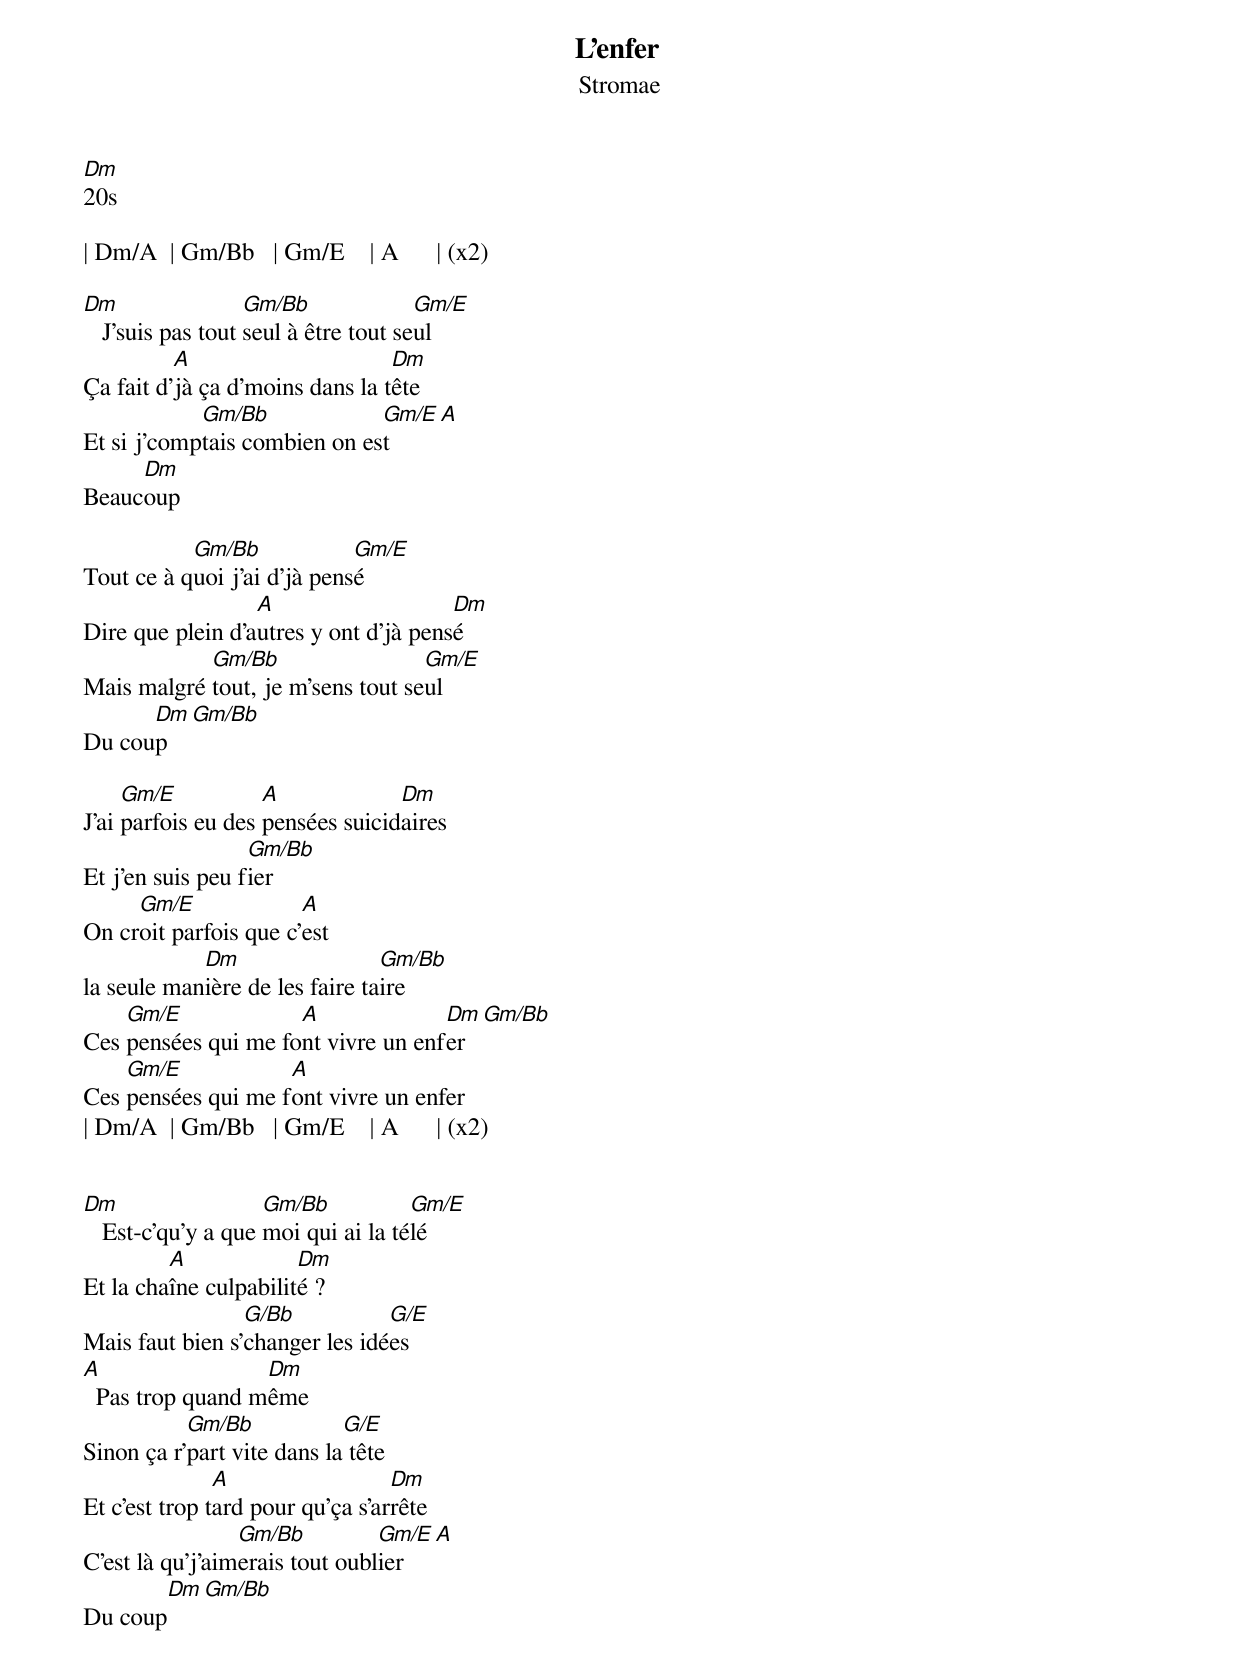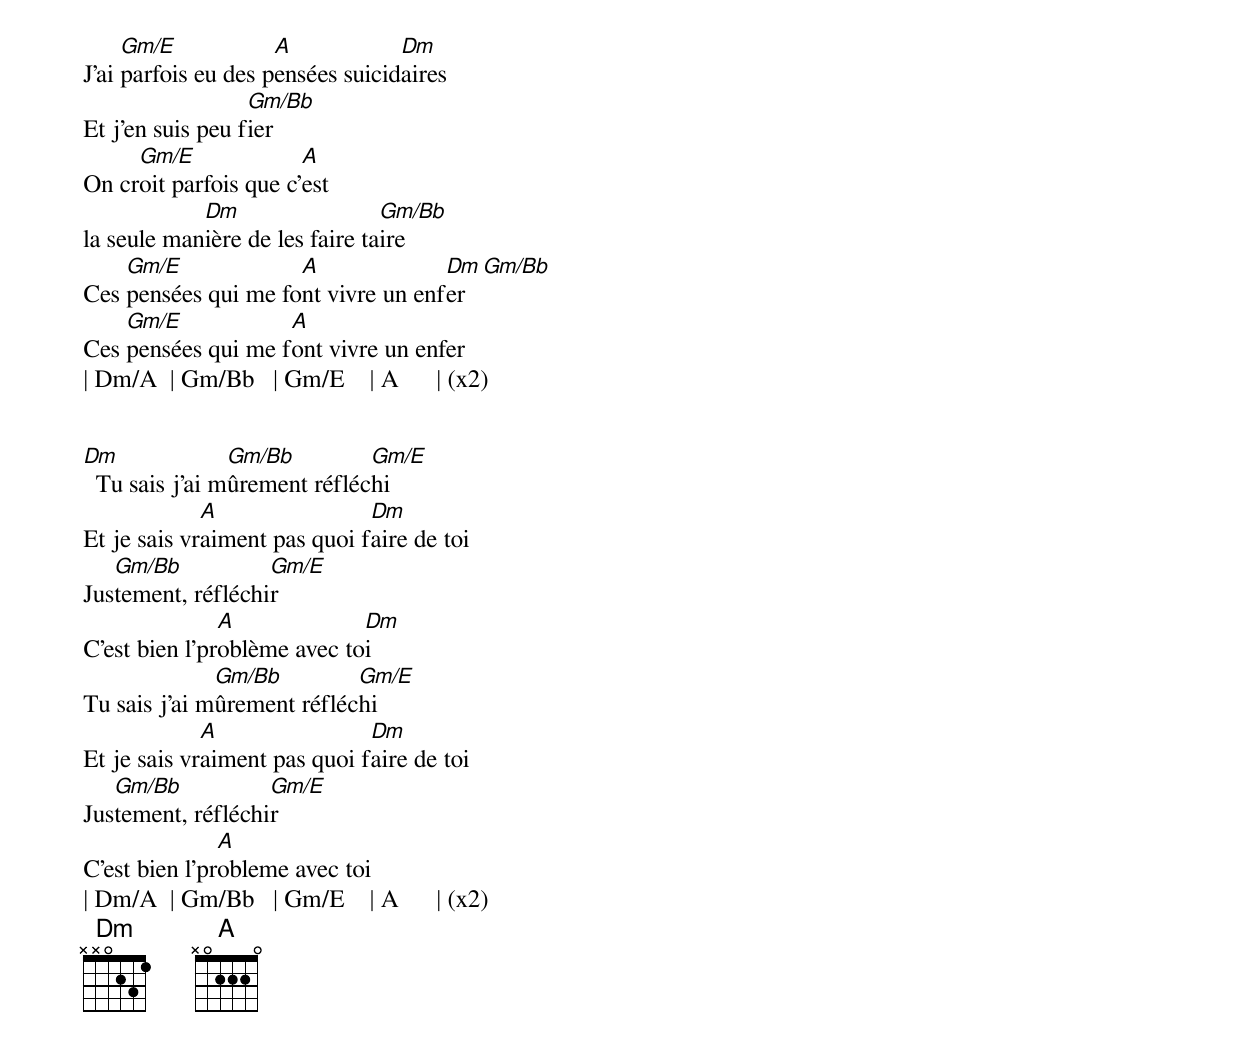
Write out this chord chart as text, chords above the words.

L'enfer
Stromae
Dm
20s

| Dm/A  | Gm/Bb   | Gm/E    | A      | (x2)

Dm                 Gm/Bb              Gm/E
   J'suis pas tout seul à être tout seul
          A                      Dm
Ça fait d'jà ça d'moins dans la tête
            Gm/Bb             Gm/E    A
Et si j'comptais combien on est
     Dm
Beaucoup

           Gm/Bb             Gm/E
Tout ce à quoi j'ai d'jà pensé
                  A                    Dm
Dire que plein d'autres y ont d'jà pensé
            Gm/Bb                  Gm/E
Mais malgré tout, je m'sens tout seul
      Dm      Gm/Bb
Du coup

     Gm/E           A             Dm
J'ai parfois eu des pensées suicidaires
                  Gm/Bb
Et j'en suis peu fier
     Gm/E              A
On croit parfois que c'est
            Dm                  Gm/Bb
la seule manière de les faire taire
    Gm/E             A              Dm    Gm/Bb
Ces pensées qui me font vivre un enfer
    Gm/E            A
Ces pensées qui me font vivre un enfer
| Dm/A  | Gm/Bb   | Gm/E    | A      | (x2)


Dm                  Gm/Bb           Gm/E
   Est-c'qu'y a que moi qui ai la télé
         A             Dm
Et la chaîne culpabilité ?
                 G/Bb           G/E
Mais faut bien s'changer les idées
A                 Dm
  Pas trop quand même
           Gm/Bb            G/E
Sinon ça r'part vite dans la tête
               A                  Dm
Et c'est trop tard pour qu'ça s'arrête
                 Gm/Bb          Gm/E      A
C'est là qu'j'aimerais tout oublier
        Dm      Gm/Bb
Du coup

     Gm/E            A            Dm
J'ai parfois eu des pensées suicidaires
                  Gm/Bb
Et j'en suis peu fier
     Gm/E              A
On croit parfois que c'est
            Dm                  Gm/Bb
la seule manière de les faire taire
    Gm/E             A              Dm    Gm/Bb
Ces pensées qui me font vivre un enfer
    Gm/E            A
Ces pensées qui me font vivre un enfer
| Dm/A  | Gm/Bb   | Gm/E    | A      | (x2)


Dm              Gm/Bb         Gm/E
  Tu sais j'ai mûrement réfléchi
             A                Dm
Et je sais vraiment pas quoi faire de toi
   Gm/Bb           Gm/E
Justement, réfléchir
               A             Dm
C'est bien l'problème avec toi
              Gm/Bb         Gm/E
Tu sais j'ai mûrement réfléchi
             A                Dm
Et je sais vraiment pas quoi faire de toi
   Gm/Bb           Gm/E
Justement, réfléchir
               A
C'est bien l'probleme avec toi
| Dm/A  | Gm/Bb   | Gm/E    | A      | (x2)
